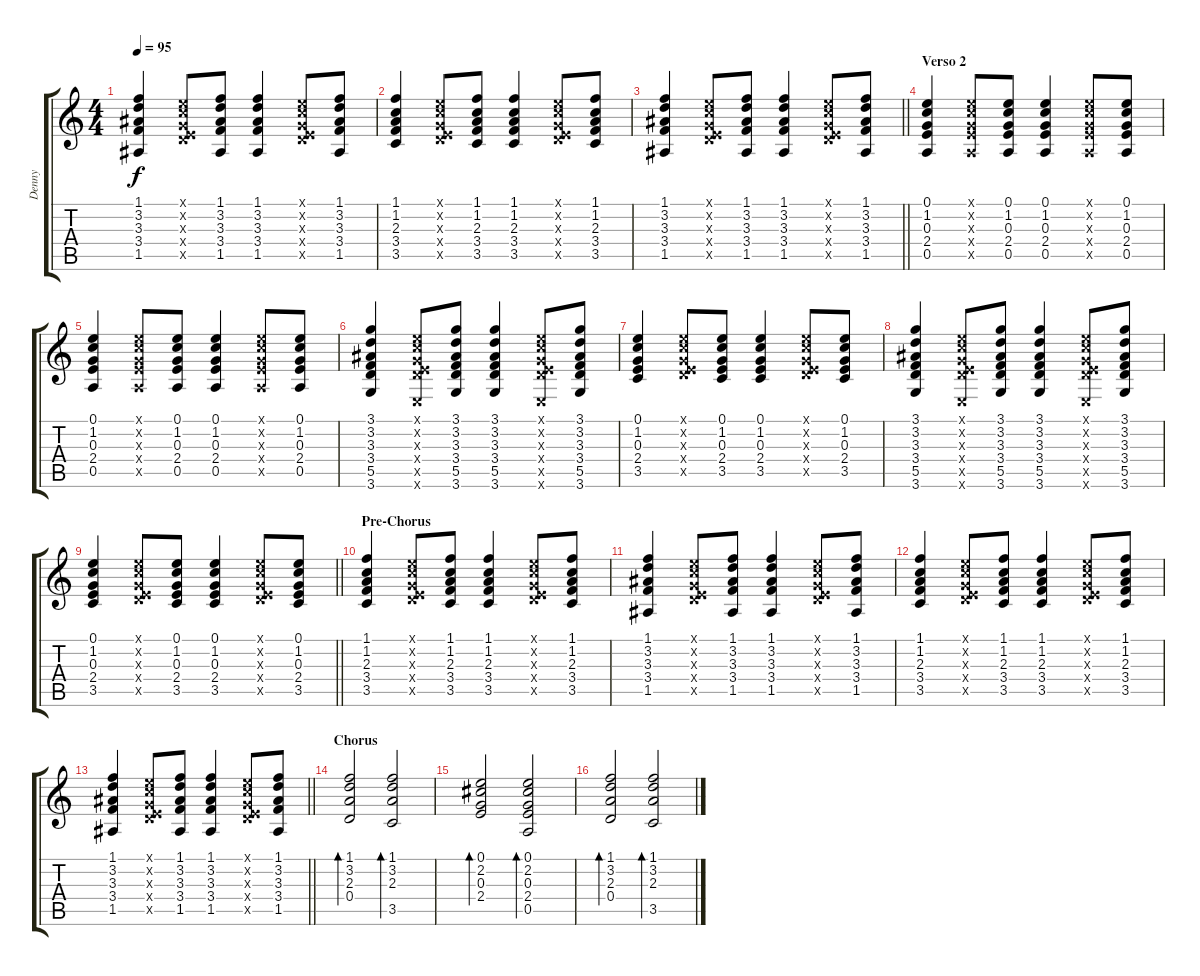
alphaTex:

\track ("Denny" "Denny") {instrument acousticguitarnylon}
\staff {score tabs}
\tuning (E4 B3 G3 D3 A2 E2) {hide}
\ts (4 4)
\tempo 95
\clef g2
\ks c
(1.1 3.2 3.3 3.4 1.5).4{dy f} (0.1{x} 1.2{x} 0.3{x} 2.4{x} 5.5{x}).8 (1.1 3.2 3.3 3.4 1.5).8 (1.1 3.2 3.3 3.4 1.5).4 (0.1{x} 1.2{x} 0.3{x} 2.4{x} 5.5{x}).8 (1.1 3.2 3.3 3.4 1.5).8 |
(1.1 1.2 2.3 3.4 3.5).4 (0.1{x} 1.2{x} 0.3{x} 2.4{x} 5.5{x}).8 (1.1 1.2 2.3 3.4 3.5).8 (1.1 1.2 2.3 3.4 3.5).4 (0.1{x} 1.2{x} 0.3{x} 2.4{x} 5.5{x}).8 (1.1 1.2 2.3 3.4 3.5).8 |
\barLineRight lightlight
(1.1 3.2 3.3 3.4 1.5).4 (0.1{x} 1.2{x} 0.3{x} 2.4{x} 5.5{x}).8 (1.1 3.2 3.3 3.4 1.5).8 (1.1 3.2 3.3 3.4 1.5).4 (0.1{x} 1.2{x} 0.3{x} 2.4{x} 5.5{x}).8 (1.1 3.2 3.3 3.4 1.5).8 |
\section ("" "Verso 2")
(0.1 1.2 0.3 2.4 0.5).4 (0.1{x} 1.2{x} 0.3{x} 2.4{x} 0.5{x}).8 (0.1 1.2 0.3 2.4 0.5).8 (0.1 1.2 0.3 2.4 0.5).4 (0.1{x} 1.2{x} 0.3{x} 2.4{x} 0.5{x}).8 (0.1 1.2 0.3 2.4 0.5).8 |
(0.1 1.2 0.3 2.4 0.5).4 (0.1{x} 1.2{x} 0.3{x} 2.4{x} 0.5{x}).8 (0.1 1.2 0.3 2.4 0.5).8 (0.1 1.2 0.3 2.4 0.5).4 (0.1{x} 1.2{x} 0.3{x} 2.4{x} 0.5{x}).8 (0.1 1.2 0.3 2.4 0.5).8 |
(3.1 3.2 3.3 3.4 5.5 3.6).4 (0.1{x} 1.2{x} 0.3{x} 2.4{x} 5.5{x} 0.6{x}).8 (3.1 3.2 3.3 3.4 5.5 3.6).8 (3.1 3.2 3.3 3.4 5.5 3.6).4 (0.1{x} 1.2{x} 0.3{x} 2.4{x} 5.5{x} 0.6{x}).8 (3.1 3.2 3.3 3.4 5.5 3.6).8 |
(0.1 1.2 0.3 2.4 3.5).4 (0.1{x} 1.2{x} 0.3{x} 2.4{x} 5.5{x}).8 (0.1 1.2 0.3 2.4 3.5).8 (0.1 1.2 0.3 2.4 3.5).4 (0.1{x} 1.2{x} 0.3{x} 2.4{x} 5.5{x}).8 (0.1 1.2 0.3 2.4 3.5).8 |
(3.1 3.2 3.3 3.4 5.5 3.6).4 (0.1{x} 1.2{x} 0.3{x} 2.4{x} 5.5{x} 0.6{x}).8 (3.1 3.2 3.3 3.4 5.5 3.6).8 (3.1 3.2 3.3 3.4 5.5 3.6).4 (0.1{x} 1.2{x} 0.3{x} 2.4{x} 5.5{x} 0.6{x}).8 (3.1 3.2 3.3 3.4 5.5 3.6).8 |
\barLineRight lightlight
(0.1 1.2 0.3 2.4 3.5).4 (0.1{x} 1.2{x} 0.3{x} 2.4{x} 5.5{x}).8 (0.1 1.2 0.3 2.4 3.5).8 (0.1 1.2 0.3 2.4 3.5).4 (0.1{x} 1.2{x} 0.3{x} 2.4{x} 5.5{x}).8 (0.1 1.2 0.3 2.4 3.5).8 |
\section ("" "Pre-Chorus")
(1.1 1.2 2.3 3.4 3.5).4 (0.1{x} 1.2{x} 0.3{x} 2.4{x} 5.5{x}).8 (1.1 1.2 2.3 3.4 3.5).8 (1.1 1.2 2.3 3.4 3.5).4 (0.1{x} 1.2{x} 0.3{x} 2.4{x} 5.5{x}).8 (1.1 1.2 2.3 3.4 3.5).8 |
(1.1 3.2 3.3 3.4 1.5).4 (0.1{x} 1.2{x} 0.3{x} 2.4{x} 5.5{x}).8 (1.1 3.2 3.3 3.4 1.5).8 (1.1 3.2 3.3 3.4 1.5).4 (0.1{x} 1.2{x} 0.3{x} 2.4{x} 5.5{x}).8 (1.1 3.2 3.3 3.4 1.5).8 |
(1.1 1.2 2.3 3.4 3.5).4 (0.1{x} 1.2{x} 0.3{x} 2.4{x} 5.5{x}).8 (1.1 1.2 2.3 3.4 3.5).8 (1.1 1.2 2.3 3.4 3.5).4 (0.1{x} 1.2{x} 0.3{x} 2.4{x} 5.5{x}).8 (1.1 1.2 2.3 3.4 3.5).8 |
\barLineRight lightlight
(1.1 3.2 3.3 3.4 1.5).4 (0.1{x} 1.2{x} 0.3{x} 2.4{x} 5.5{x}).8 (1.1 3.2 3.3 3.4 1.5).8 (1.1 3.2 3.3 3.4 1.5).4 (0.1{x} 1.2{x} 0.3{x} 2.4{x} 5.5{x}).8 (1.1 3.2 3.3 3.4 1.5).8 |
\section ("" "Chorus")
(1.1 3.2 2.3 0.4).2{bd 60} (1.1 3.2 2.3 3.5).2{bd 60} |
(0.1 2.2 0.3 2.4).2{bd 60} (0.1 2.2 0.3 2.4 0.5).2{bd 60} |
(1.1 3.2 2.3 0.4).2{bd 60} (1.1 3.2 2.3 3.5).2{bd 60}
